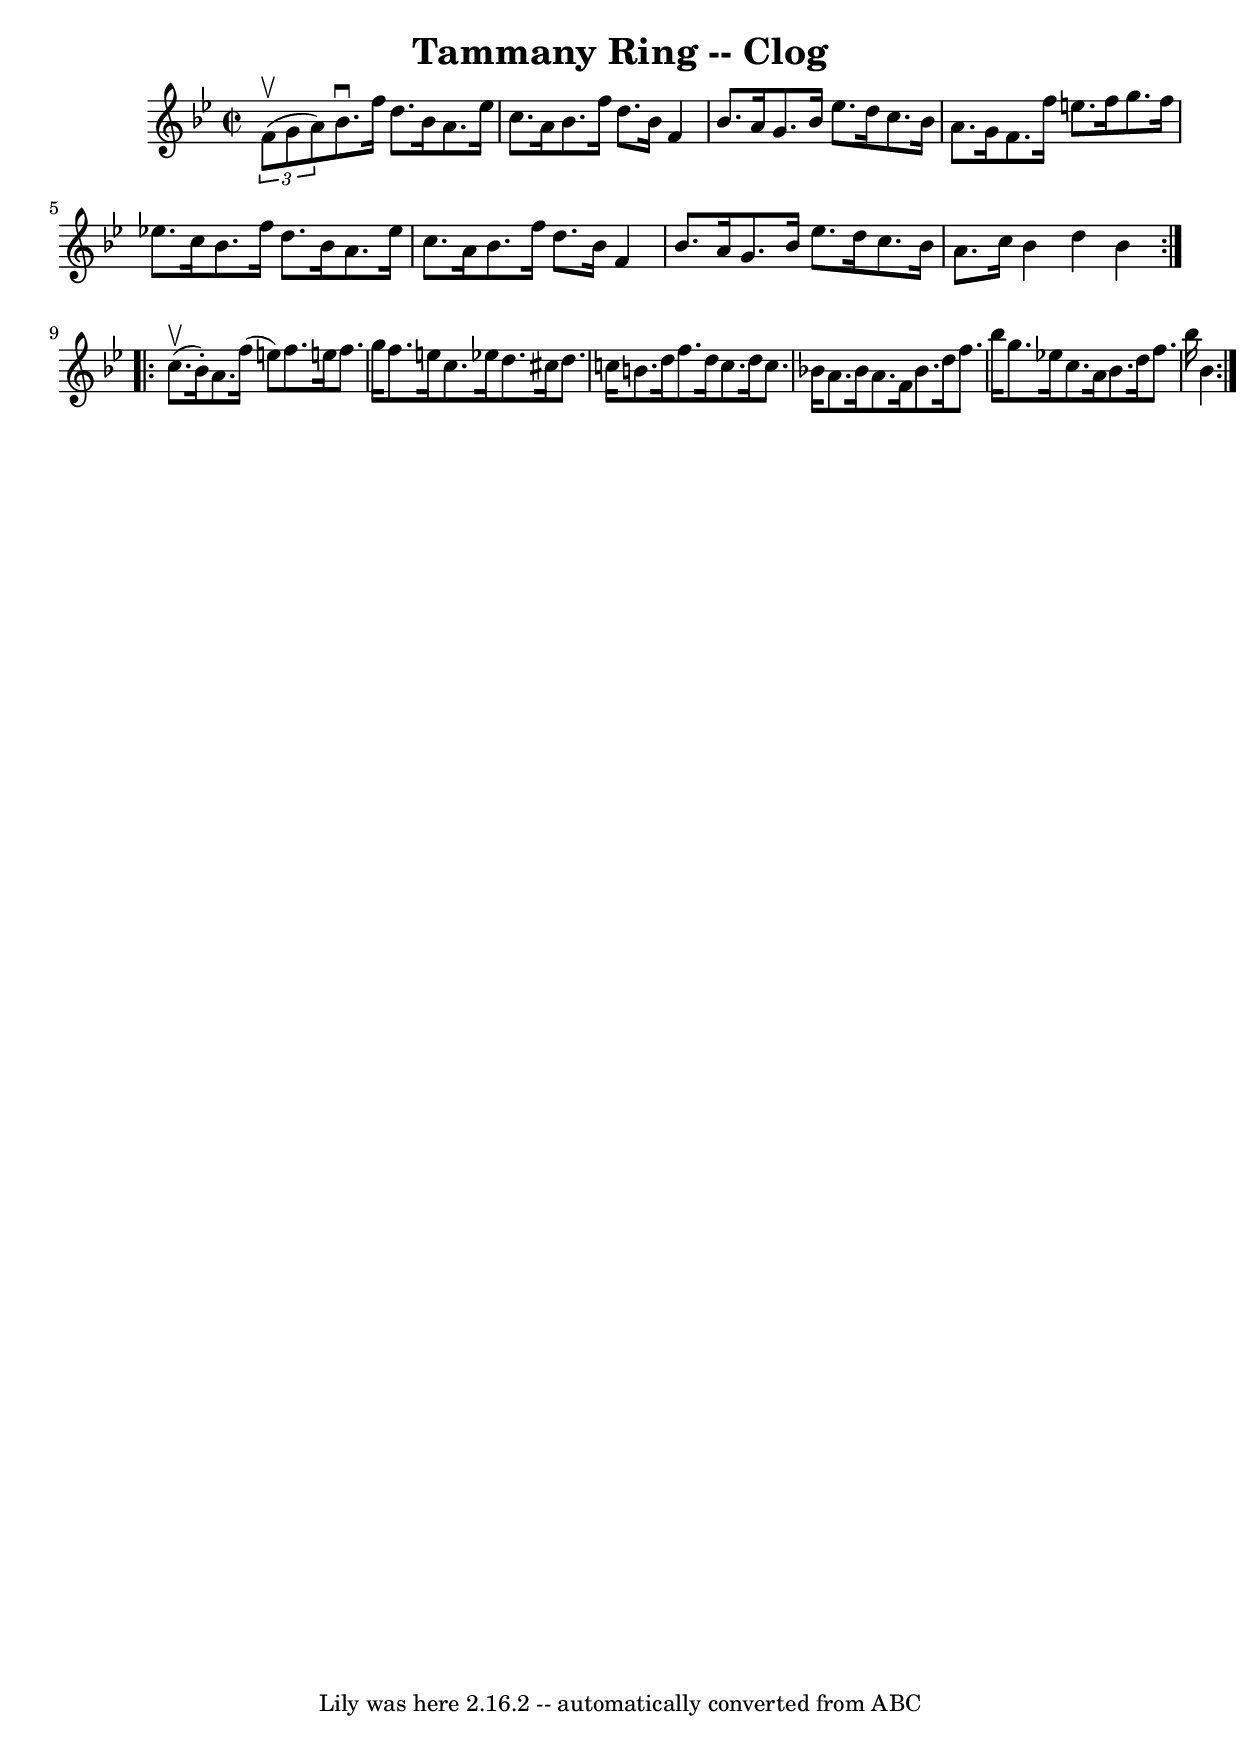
\version "2.7.40"
\include "Mammoth.ily"
\header {
	book = "Ryan's Mammoth Collection"
	crossRefNumber = "1"
	footnotes = "\\\\157 935"
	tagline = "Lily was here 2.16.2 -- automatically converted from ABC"
	title = "Tammany Ring -- Clog"
}
voicedefault =  {
\set Score.defaultBarType = "empty"

\repeat volta 2 {
\override Staff.TimeSignature #'style = #'C
 \time 2/2 \key bes \major   \times 2/3 { f'8^\upbow(g'8 a'8) } 
|
 bes'8.^\downbow f''16 d''8. bes'16 a'8. ees''16    
c''8. a'16    |
 bes'8. f''16 d''8. bes'16 f'4 bes'8. 
 a'16    |
 g'8. bes'16 ees''8. d''16 c''8. bes'16    
a'8. g'16    |
 f'8. f''16 e''8. f''16 g''8. f''16    
ees''!8. c''16    |
 bes'8. f''16 d''8. bes'16 a'8.    
ees''16 c''8. a'16    |
 bes'8. f''16 d''8. bes'16    
f'4 bes'8. a'16    |
 g'8. bes'16 ees''8. d''16 c''8. 
 bes'16 a'8. c''16    |
 bes'4 d''4 bes'4    }     
\repeat volta 2 { c''8.^\upbow(bes'16 -.) |
 a'8. f''16 (
 e''8) f''8. e''!16 f''8. g''16 f''8. e''16 c''8.    
ees''!16    |
 d''8. cis''16 d''8. c''!16 b'8. d''16   
 f''8. d''16    |
 c''8. d''16 c''8. bes'!16 a'8.    
bes'16 a'8. f'16    |
 bes'8. d''16 f''8. bes''16    
g''8. ees''!16 c''8. a'16    |
 bes'8. d''16 f''8.    
bes''16 bes'4    }   
}

\score{
    <<

	\context Staff="default"
	{
	    \voicedefault 
	}

    >>
	\layout {
	}
	\midi {}
}
